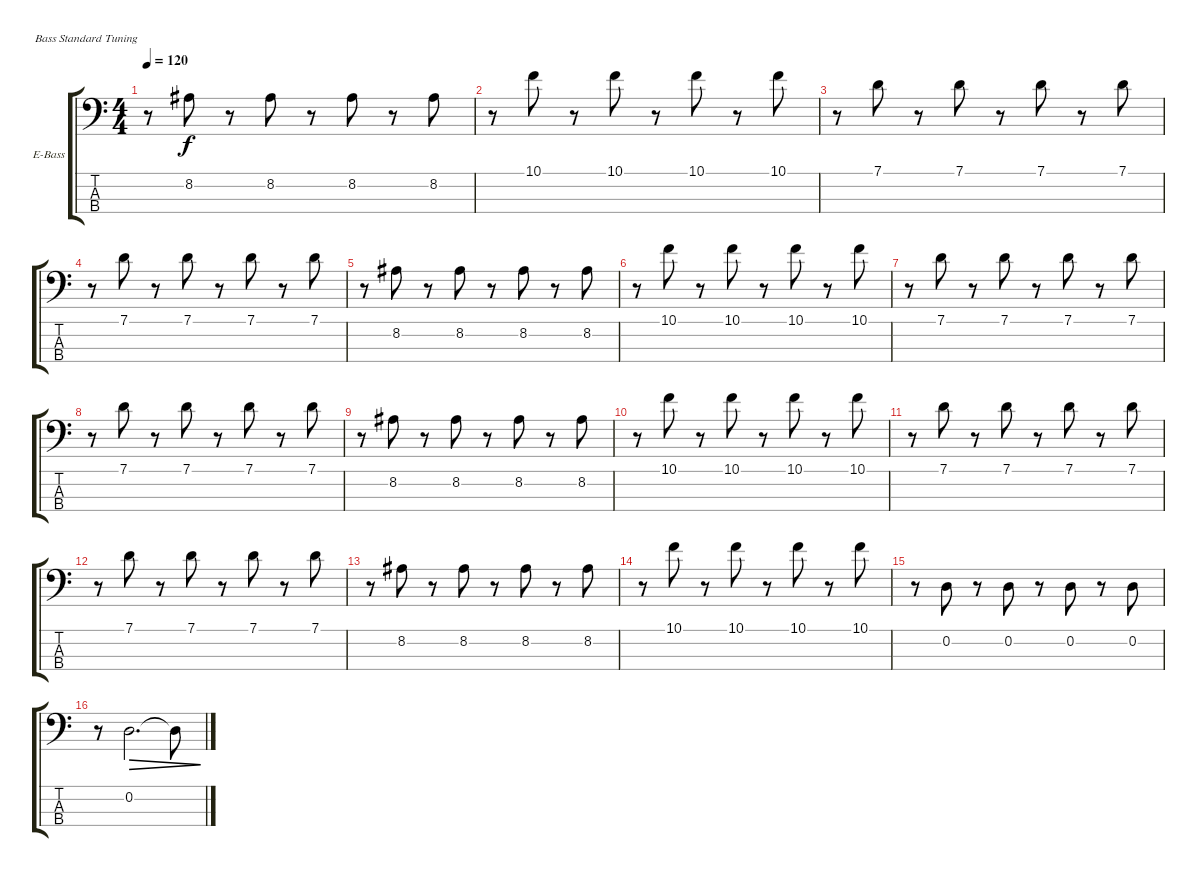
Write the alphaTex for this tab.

\bracketExtendMode groupsimilarinstruments
\firstSystemTrackNameOrientation horizontal
\otherSystemsTrackNameOrientation horizontal
\track ("Äîðîæêà 2" "E-Bass") {instrument electricbassfinger}
\staff {score tabs}
\tuning (G2 D2 A1 E1)
\ts (4 4)
\tempo 120
\clef f4
\scale
0.272984
\ks c
r.8{dy f} 8.2.8 r.8 8.2.8 r.8 8.2.8 r.8 8.2.8 |
\scale
0.338983 r.8 10.1.8 r.8 10.1.8 r.8 10.1.8 r.8 10.1.8 |
r.8 7.1.8 r.8 7.1.8 r.8 7.1.8 r.8 7.1.8 |
r.8 7.1.8 r.8 7.1.8 r.8 7.1.8 r.8 7.1.8 |
r.8 8.2.8 r.8 8.2.8 r.8 8.2.8 r.8 8.2.8 |
r.8 10.1.8 r.8 10.1.8 r.8 10.1.8 r.8 10.1.8 |
r.8 7.1.8 r.8 7.1.8 r.8 7.1.8 r.8 7.1.8 |
r.8 7.1.8 r.8 7.1.8 r.8 7.1.8 r.8 7.1.8 |
r.8 8.2.8 r.8 8.2.8 r.8 8.2.8 r.8 8.2.8 |
r.8 10.1.8 r.8 10.1.8 r.8 10.1.8 r.8 10.1.8 |
r.8 7.1.8 r.8 7.1.8 r.8 7.1.8 r.8 7.1.8 |
r.8 7.1.8 r.8 7.1.8 r.8 7.1.8 r.8 7.1.8 |
r.8 8.2.8 r.8 8.2.8 r.8 8.2.8 r.8 8.2.8 |
r.8 10.1.8 r.8 10.1.8 r.8 10.1.8 r.8 10.1.8 |
r.8 0.2.8 r.8 0.2.8 r.8 0.2.8 r.8 0.2.8 |
r.8 0.2.2{d dec} 0.2{t}.8{dec}
